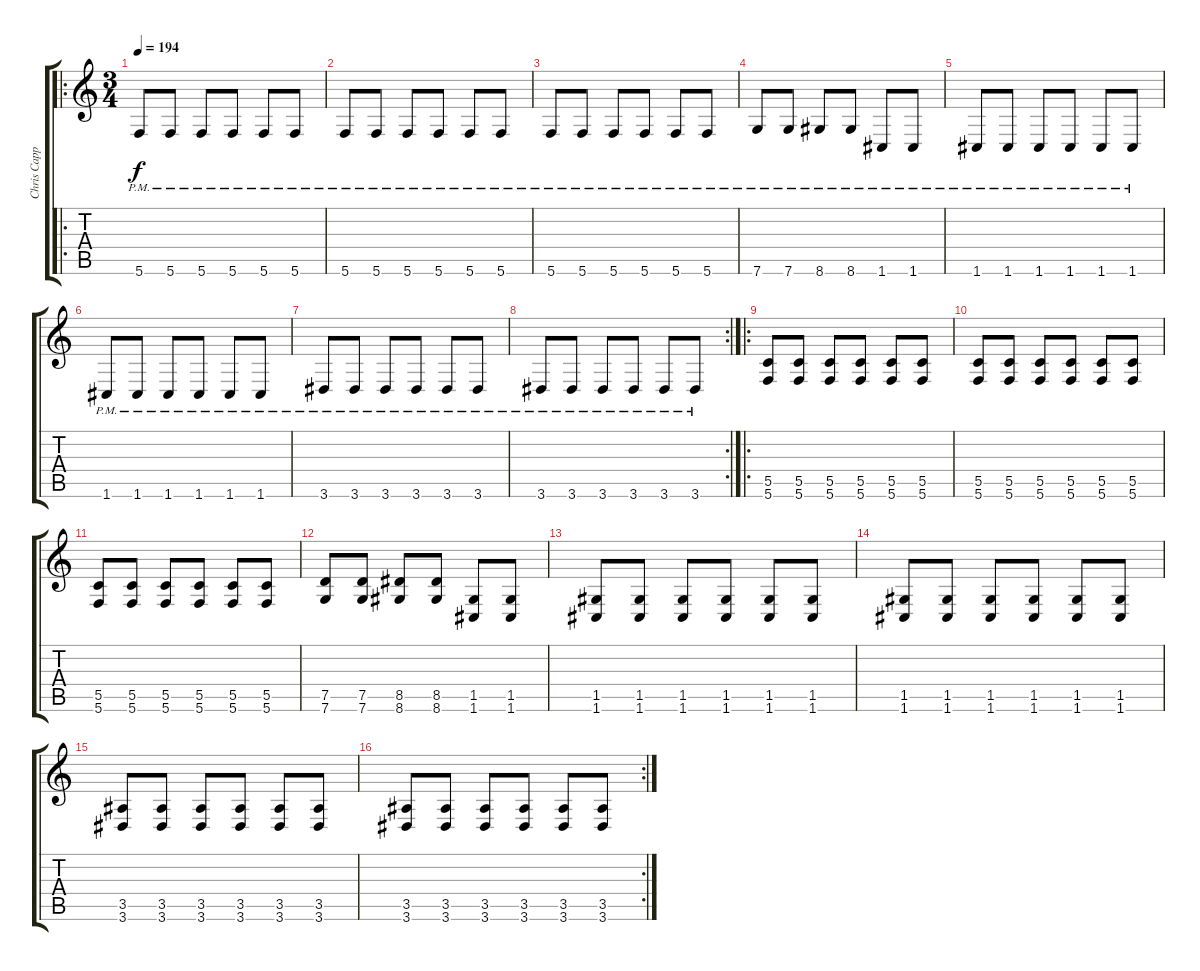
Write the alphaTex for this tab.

\track ("Chris Cappelli" "Chris Capp") {instrument overdrivenguitar}
\staff {score tabs}
\tuning (D4 A3 F3 C3 G2 C2) {hide}
\ro
\ts (3 4)
\tempo 194
\clef g2
\ks c
5.6{pm}.8{dy f} 5.6{pm}.8 5.6{pm}.8 5.6{pm}.8 5.6{pm}.8 5.6{pm}.8 |
5.6{pm}.8 5.6{pm}.8 5.6{pm}.8 5.6{pm}.8 5.6{pm}.8 5.6{pm}.8 |
5.6{pm}.8 5.6{pm}.8 5.6{pm}.8 5.6{pm}.8 5.6{pm}.8 5.6{pm}.8 |
7.6{pm}.8 7.6{pm}.8 8.6{pm}.8 8.6{pm}.8 1.6{pm}.8 1.6{pm}.8 |
1.6{pm}.8 1.6{pm}.8 1.6{pm}.8 1.6{pm}.8 1.6{pm}.8 1.6{pm}.8 |
1.6{pm}.8 1.6{pm}.8 1.6{pm}.8 1.6{pm}.8 1.6{pm}.8 1.6{pm}.8 |
3.6{pm}.8 3.6{pm}.8 3.6{pm}.8 3.6{pm}.8 3.6{pm}.8 3.6{pm}.8 |
\rc 2
3.6{pm}.8 3.6{pm}.8 3.6{pm}.8 3.6{pm}.8 3.6{pm}.8 3.6{pm}.8 |
\ro
(5.5 5.6).8 (5.5 5.6).8 (5.5 5.6).8 (5.5 5.6).8 (5.5 5.6).8 (5.5 5.6).8 |
(5.5 5.6).8 (5.5 5.6).8 (5.5 5.6).8 (5.5 5.6).8 (5.5 5.6).8 (5.5 5.6).8 |
(5.5 5.6).8 (5.5 5.6).8 (5.5 5.6).8 (5.5 5.6).8 (5.5 5.6).8 (5.5 5.6).8 |
(7.5 7.6).8 (7.5 7.6).8 (8.5 8.6).8 (8.5 8.6).8 (1.5 1.6).8 (1.5 1.6).8 |
(1.5 1.6).8 (1.5 1.6).8 (1.5 1.6).8 (1.5 1.6).8 (1.5 1.6).8 (1.5 1.6).8 |
(1.5 1.6).8 (1.5 1.6).8 (1.5 1.6).8 (1.5 1.6).8 (1.5 1.6).8 (1.5 1.6).8 |
(3.5 3.6).8 (3.5 3.6).8 (3.5 3.6).8 (3.5 3.6).8 (3.5 3.6).8 (3.5 3.6).8 |
\rc 2
(3.5 3.6).8 (3.5 3.6).8 (3.5 3.6).8 (3.5 3.6).8 (3.5 3.6).8 (3.5 3.6).8
